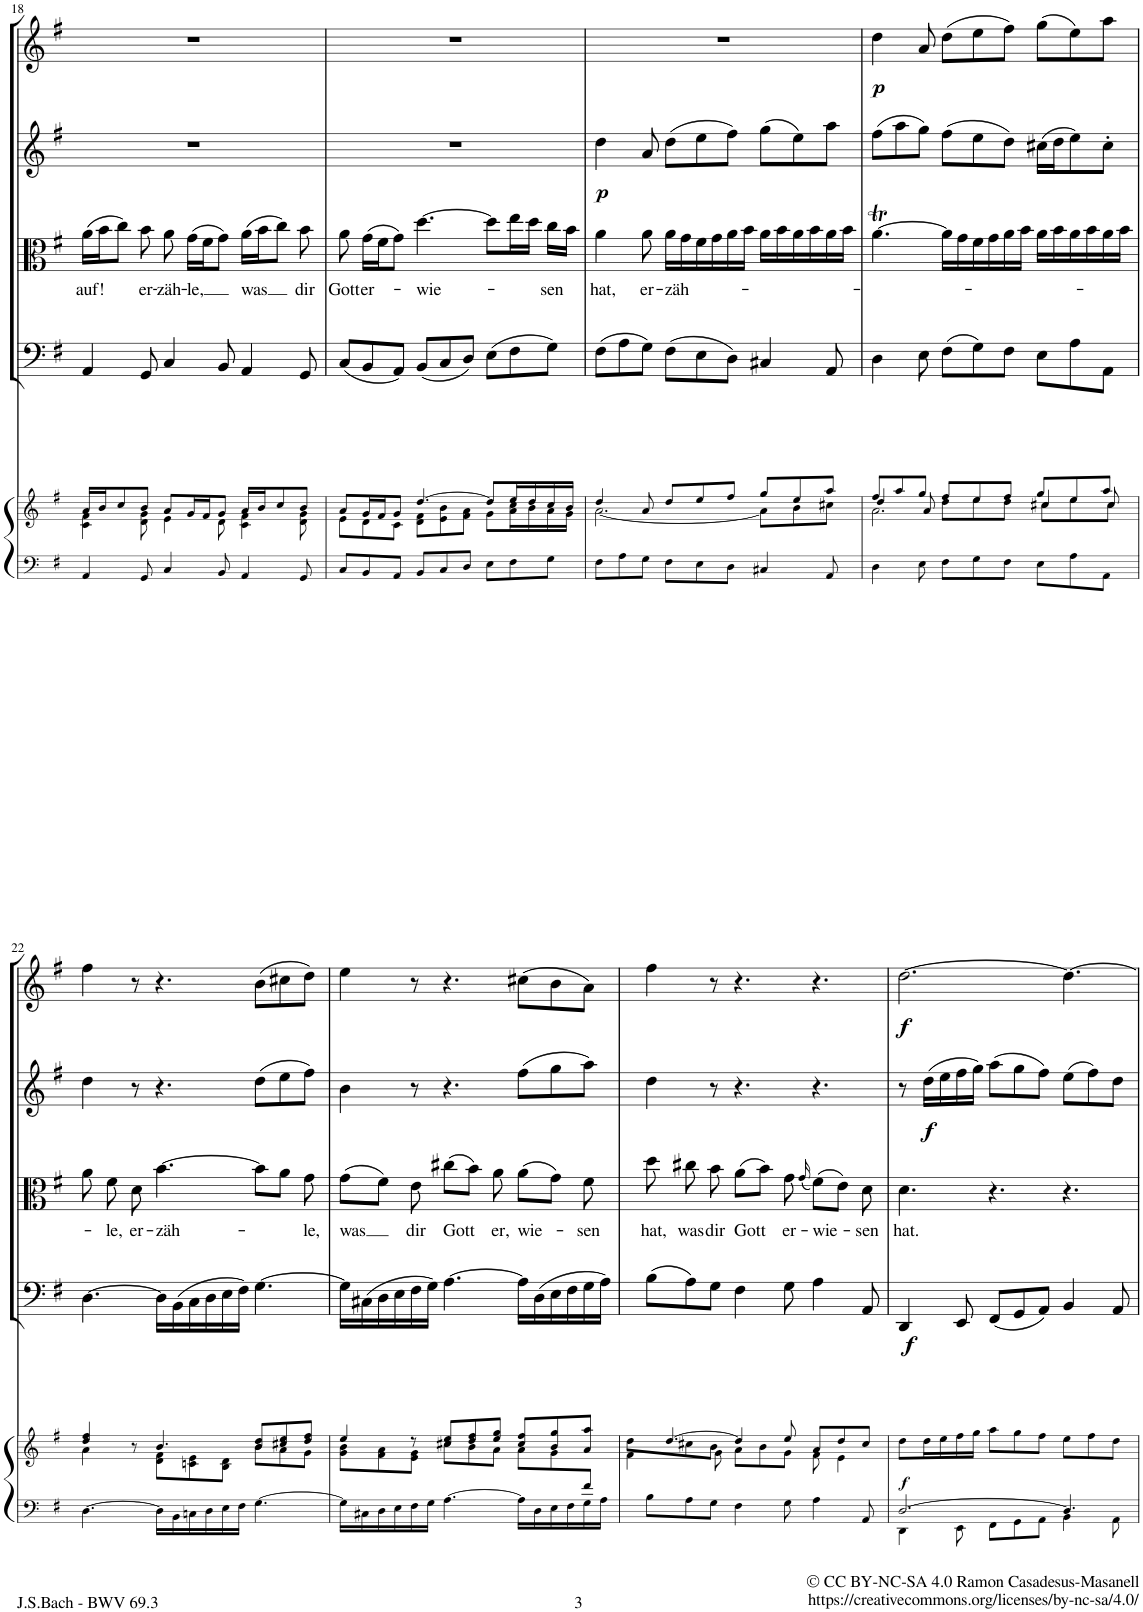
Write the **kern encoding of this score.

**kern	**kern	**dynam	**kern	**dynam	**kern	**text	**kern	**dynam	**kern	**dynam
*part5	*part5	*part5	*part4	*part4	*part3	*part3	*part2	*part2	*part1	*part1
*staff6	*staff5	*staff5/6	*staff4	*staff4	*staff3	*staff3	*staff2	*staff2	*staff1	*staff1
*I"Piano reduction	*	*	*I"Fagotto e Continuo	*	*I"Alto	*	*I"Violino I	*	*I"Oboe	*
*I'Pno	*	*	*	*	*	*	*	*	*I'Ob	*
!!LO:PB:g=z
*clefF4	*clefG2	*	*clefF4	*	*clefC3	*	*clefG2	*	*clefG2	*
*k[f#]	*k[f#]	*	*k[f#]	*	*k[f#]	*	*k[f#]	*	*k[f#]	*
*M9/8	*M9/8	*	*M9/8	*	*M9/8	*	*M9/8	*	*M9/8	*
=18	=18	=18	=18	=18	=18	=18	=18	=18	=18	=18
*	*^	*	*	*	*	*	*	*	*	*
!	!	!	!	!	!	!	!LO:LY:b	!	!	!	!
4AA/	16a/LL	4c\ 4f#\	.	4AA/	.	(16a\LL	auf!	8%9r	.	8%9r	.
.	16b/J	.	.	.	.	16b\J	.	.	.	.	.
.	8cc/	.	.	.	.	8cc\J)	.	.	.	.	.
!	!	!	!	!	!	!	!LO:LY:b	!	!	!	!
8GG/	8b/J	8d\ 8g\	.	8GG/	.	8b\	er-	.	.	.	.
!	!	!	!	!	!	!	!LO:LY:b	!	!	!	!
4C/	8a/L	4e\	.	4C/	.	8a\	zäh-	.	.	.	.
!	!	!	!	!	!	!	!LO:LY:b	!	!	!	!
.	16g/L	.	.	.	.	(16g\LL	le,	.	.	.	.
.	16f#/J	.	.	.	.	16f#\J	.	.	.	.	.
8BB/	8g/J	8d\	.	8BB/	.	8g\J)	.	.	.	.	.
!	!	!	!	!	!	!	!LO:LY:b	!	!	!	!
4AA/	16a/LL	4c\ 4f#\	.	4AA/	.	(16a\LL	was	.	.	.	.
.	16b/J	.	.	.	.	16b\J	.	.	.	.	.
.	8cc/	.	.	.	.	8cc\J)	.	.	.	.	.
!	!	!	!	!	!	!	!LO:LY:b	!	!	!	!
8GG/	8b/J	8d\ 8g\	.	8GG/	.	8b\	dir	.	.	.	.
=19	=19	=19	=19	=19	=19	=19	=19	=19	=19	=19	=19
!	!	!	!	!	!	!	!LO:LY:b	!	!	!	!
8C/L	8a/L	8e\L	.	(8C/L	.	8a\	Gott	8%9r	.	8%9r	.
!	!	!	!	!	!	!	!LO:LY:b	!	!	!	!
8BB/	16g/L	8d\	.	8BB/	.	(16g\LL	er	.	.	.	.
.	16f#/J	.	.	.	.	16f#\J	.	.	.	.	.
8AA/J	8g/J	8c\J	.	8AA/J)	.	8g\J)	.	.	.	.	.
!	!	!	!	!	!	!	!LO:LY:b	!	!	!	!
8BB/L	[4.dd/	8d\ 8f#\L	.	(8BB/L	.	[4.dd\	wie-	.	.	.	.
8C/	.	8e\ 8b\	.	8C/	.	.	.	.	.	.	.
8D/J	.	8f#\ 8a\J	.	8D/J)	.	.	.	.	.	.	.
8E\L	8dd/L]	8g\L	.	(8E\L	.	8dd\L]	.	.	.	.	.
8F#\	16ee/L	16a\ 16cc\L	.	8F#\	.	16ee\L	.	.	.	.	.
.	16dd/	16b\	.	.	.	16dd\JJ	.	.	.	.	.
!	!	!	!	!	!	!	!LO:LY:b	!	!	!	!
8G\J	16cc/	16a\	.	8G\J)	.	16cc\LL	-sen	.	.	.	.
.	16b/JJ	16g\JJ	.	.	.	16b\JJ	.	.	.	.	.
=20	=20	=20	=20	=20	=20	=20	=20	=20	=20	=20	=20
!	!	!	!	!	!	!	!LO:LY:b	!	!LO:DY:b	!	!
8F#\L	4dd/	[2.a\	.	(8F#\L	.	4a\	hat,	4dd\	p	8%9r	.
8A\	.	.	.	8A\	.	.	.	.	.	.	.
!	!	!	!	!	!	!	!LO:LY:b	!	!	!	!
8G\J	8a/	.	.	8G\J)	.	8a\	er-	8a/	.	.	.
!	!	!	!	!	!	!	!LO:LY:b	!	!	!	!
8F#\L	8dd/L	.	.	(8F#\L	.	16a\LL	zäh-	(8dd\L	.	.	.
.	.	.	.	.	.	16g\	.	.	.	.	.
8E\	8ee/	.	.	8E\	.	16f#\	.	8ee\	.	.	.
.	.	.	.	.	.	16g\	.	.	.	.	.
8D\J	8ff#/J	.	.	8D\J)	.	16a\	.	8ff#\J)	.	.	.
.	.	.	.	.	.	16b\JJ	.	.	.	.	.
4C#X/	8gg/L	8a\L]	.	4C#X/	.	16a\LL	.	(8gg\L	.	.	.
.	.	.	.	.	.	16b\	.	.	.	.	.
.	8ee/	8b\	.	.	.	16a\	.	8ee\)	.	.	.
.	.	.	.	.	.	16b\	.	.	.	.	.
8AA/	8aa/J	8cc#X\J	.	8AA/	.	16a\	.	8aa\J	.	.	.
.	.	.	.	.	.	16b\JJ	.	.	.	.	.
=21	=21	=21	=21	=21	=21	=21	=21	=21	=21	=21	=21
*	*	*^	*	*	*	*	*	*	*	*	*
!	!	!	!	!	!	!	!	!	!	!	!	!LO:DY:b
4D\	8ff#/L	2.a\	4dd/	.	4D\	.	[4.aT\	.	(8ff#\L	.	4dd\	p
.	8aa/	.	.	.	.	.	.	.	8aa\	.	.	.
8E\	8gg/J	.	8a/	.	8E\	.	.	.	8gg\J)	.	8a/	.
8F#\L	8ff#/L	.	8dd\L	.	(8F#\L	.	16a\LL]	.	(8ff#\L	.	(8dd\L	.
.	.	.	.	.	.	.	16g\	.	.	.	.	.
8G\	8ee/	.	8ee\	.	8G\)	.	16f#\	.	8ee\	.	8ee\	.
.	.	.	.	.	.	.	16g\	.	.	.	.	.
8F#\J	8ff#/J	.	8dd\J	.	8F#\J	.	16a\	.	8dd\J)	.	8ff#\J)	.
.	.	.	.	.	.	.	16b\JJ	.	.	.	.	.
8E\L	8gg/L	8cc#X\L	4cc#/	.	8E\L	.	16a\LL	.	(16cc#X\LL	.	(8gg\L	.
.	.	.	.	.	.	.	16b\	.	16dd\J	.	.	.
8A\	8ee/	8ee\	.	.	8A\	.	16a\	.	8ee\)	.	8ee\)	.
.	.	.	.	.	.	.	16b\	.	.	.	.	.
8AA\J	8aa/J	8cc#\J	8cc#/	.	8AA\J	.	16a\	.	8cc#'\J	.	8aa\J	.
.	.	.	.	.	.	.	16b\JJ	.	.	.	.	.
*	*	*v	*v	*	*	*	*	*	*	*	*	*
!!LO:LB:g=z
=22	=22	=22	=22	=22	=22	=22	=22	=22	=22	=22	=22
[4.D\	4dd/ 4ff#/	4a\	.	[4.D\	.	8a\	.	4dd\	.	4ff#\	.
!	!	!	!	!	!	!	!LO:LY:b	!	!	!	!
.	.	.	.	.	.	8f#\	le,	.	.	.	.
!	!	!	!	!	!	!	!LO:LY:b	!	!	!	!
.	8r	8ryy	.	.	.	8d\	er-	8r	.	8r	.
!	!	!	!	!	!	!	!LO:LY:b	!	!	!	!
16D\LL]	4.b/	8d\ 8f#\L	.	16D\LL]	.	[4.b\	zäh-	4.r	.	4.r	.
16BB\	.	.	.	(16BB\	.	.	.	.	.	.	.
16Cn\	.	8cn\ 8e\	.	16C\	.	.	.	.	.	.	.
16D\	.	.	.	16D\	.	.	.	.	.	.	.
16E\	.	8B\ 8d\J	.	16E\	.	.	.	.	.	.	.
16F#\JJ	.	.	.	16F#\JJ)	.	.	.	.	.	.	.
[4.G\	8b/ 8dd/L	8b\L	.	[4.G\	.	8b\L]	.	(8dd\L	.	(8b\L	.
.	8cc#X/ 8ee/	8a\	.	.	.	8a\J	.	8ee\	.	8cc#X\	.
!	!	!	!	!	!	!	!LO:LY:b	!	!	!	!
.	8dd/ 8ff#/J	8g\J	.	.	.	8g\	-le,	8ff#\J)	.	8dd\J)	.
=23	=23	=23	=23	=23	=23	=23	=23	=23	=23	=23	=23
*^	*	*	*	*	*	*	*	*	*	*	*
!	!	!	!	!	!	!	!	!LO:LY:b	!	!	!	!
1ryy	16G\LL]	4ee/	8g\ 8b\L	.	16G\LL]	.	(8g\L	was	4b\	.	4ee\	.
.	16C#X\	.	.	.	(16C#X\	.	.	.	.	.	.	.
.	16D\	.	8f#\ 8a\	.	16D\	.	8f#\J)	.	.	.	.	.
.	16E\	.	.	.	16E\	.	.	.	.	.	.	.
!	!	!	!	!	!	!	!	!LO:LY:b	!	!	!	!
.	16F#\	8r	8e\ 8g\J	.	16F#\	.	8e\	dir	8r	.	8r	.
.	16G\JJ	.	.	.	16G\JJ)	.	.	.	.	.	.	.
!	!	!	!	!	!	!	!	!LO:LY:b	!	!	!	!
.	[4.A\	8cc#X/ 8ee/L	8cc#\L	.	[4.A\	.	(8cc#X\L	Gott	4.r	.	4.r	.
.	.	8dd/ 8ff#/	8b\	.	.	.	8b\J)	.	.	.	.	.
!	!	!	!	!	!	!	!	!LO:LY:b	!	!	!	!
.	.	8ee/ 8gg/J	8a\J	.	.	.	8a\	er,	.	.	.	.
!	!	!	!	!	!	!	!	!LO:LY:b	!	!	!	!
.	16A\LL]	8cc#/ 8ff#/L	8a\L	.	16A\LL]	.	(8a\L	wie-	(8ff#\L	.	(8cc#X\L	.
.	16D\	.	.	.	(16D\	.	.	.	.	.	.	.
.	16E\	8b/ 8gg/	8g\	.	16E\	.	8g\J)	.	8gg\	.	8b\	.
.	16F#\	.	.	.	16F#\	.	.	.	.	.	.	.
!	!	!	!	!	!	!	!	!LO:LY:b	!	!	!	!
8f#/J	16G\	8a/ 8aa/J	8ryy	.	16G\	.	8f#\	-sen	8aa\J)	.	8a\J)	.
.	16A\JJ	.	.	.	16A\JJ)	.	.	.	.	.	.	.
=24	=24	=24	=24	=24	=24	=24	=24	=24	=24	=24	=24	=24
*	*	*	*^	*	*	*	*	*	*	*	*	*
!	!	!	!	!	!	!	!	!	!LO:LY:b	!	!	!	!
*v	*v	*	*	*	*	*	*	*	*	*	*	*	*
8B\L	[4.dd/	4f#\	8dd\L	.	(8B\L	.	8dd\	hat,	4dd\	.	4ff#\	.
!	!	!	!	!	!	!	!	!LO:LY:b	!	!	!	!
8A\	.	.	8cc#X\	.	8A\)	.	8cc#X\	was	.	.	.	.
!	!	!	!	!	!	!	!	!LO:LY:b	!	!	!	!
8G\J	.	8g\	8b\J	.	8G\J	.	8b\	dir	8r	.	8r	.
!	!	!	!	!	!	!	!	!LO:LY:b	!	!	!	!
4F#\	4dd/]	8a\L	2.ryy	.	4F#\	.	(8a\L	Gott	4.r	.	4.r	.
.	.	8b\	.	.	.	.	8b\J)	.	.	.	.	.
!	!	!	!	!	!	!	!	!LO:LY:b	!	!	!	!
8G\	8ee/	8g\J	.	.	8G\	.	8g\	er-	.	.	.	.
.	.	.	.	.	.	.	(16qg/	.	.	.	.	.
!	!	!	!	!	!	!	!	!LO:LY:b	!	!	!	!
4A\	8a/L	8f#\	.	.	4A\	.	(8f#\L)	-wie-	4.r	.	4.r	.
.	8dd/	4e\	.	.	.	.	8e\J)	.	.	.	.	.
!	!	!	!	!	!	!	!	!LO:LY:b	!	!	!	!
8AA/	8cc#/J	.	.	.	8AA/	.	8d\	-sen	.	.	.	.
*	*v	*v	*v	*	*	*	*	*	*	*	*	*
=25	=25	=25	=25	=25	=25	=25	=25	=25	=25	=25
*^	*	*	*	*	*	*	*	*	*	*
!	!	!	!LO:DY:b	!	!LO:DY:b	!	!LO:LY:b	!	!	!	!LO:DY:b
[2.D/	4DD\	8dd\L	f	4DD/	f	4.d\	hat.	8r	.	[2.dd\	f
!	!	!	!	!	!	!	!	!	!LO:DY:b	!	!
.	.	16dd\L	.	.	.	.	.	(16dd\LL	f	.	.
.	.	16ee\	.	.	.	.	.	16ee\	.	.	.
.	8EE\	16ff#\	.	8EE/	.	.	.	16ff#\	.	.	.
.	.	16gg\JJ	.	.	.	.	.	16gg\JJ)	.	.	.
.	8FF#\L	8aa\L	.	(8FF#/L	.	4.r	.	(8aa\L	.	.	.
.	8GG\	8gg\	.	8GG/	.	.	.	8gg\	.	.	.
.	8AA\J	8ff#\J	.	8AA/J)	.	.	.	8ff#\J)	.	.	.
4.D/]	4BB\	8ee\L	.	4BB/	.	4.r	.	(8ee\L	.	4.dd\_	.
.	.	8ff#\	.	.	.	.	.	8ff#\)	.	.	.
.	8AA\	8dd\J	.	8AA/	.	.	.	8dd\J	.	.	.
*v	*v	*	*	*	*	*	*	*	*	*	*
=	=	=	=	=	=	=	=	=	=	=
*-	*-	*-	*-	*-	*-	*-	*-	*-	*-	*-
